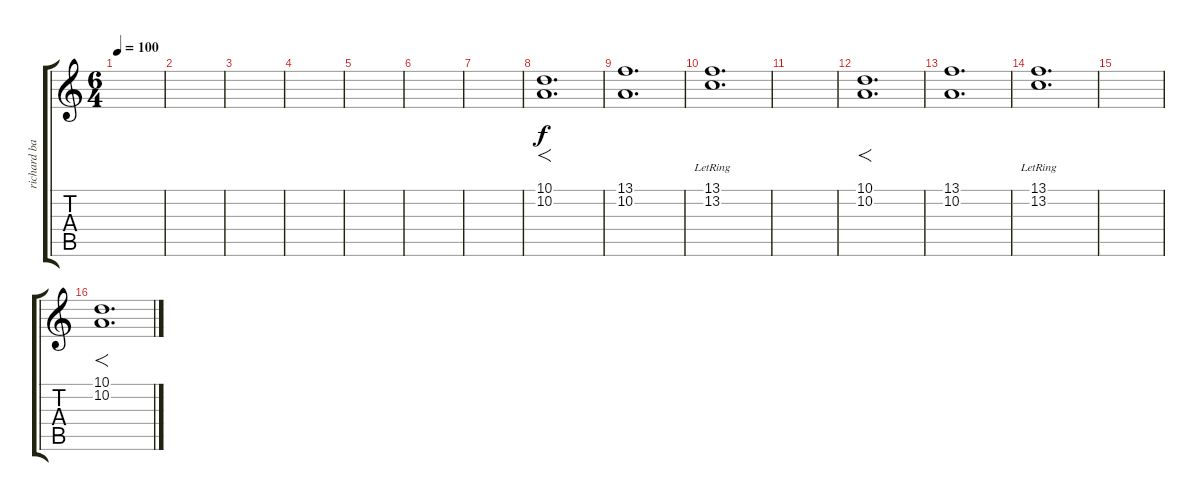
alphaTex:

\track ("richard barieri" "richard ba") {instrument pad2warm bank 1}
\staff {score tabs}
\tuning (E4 B3 G3 D3 A2 E2) {hide}
\ts (6 4)
\tempo 100
\clef g2
\ks c
|
|
|
|
|
|
|
(10.1 10.2).1{f d} |
(13.1 10.2).1{d} |
(13.1{lr} 13.2{lr}).1{d} |
|
(10.1 10.2).1{f d} |
(13.1 10.2).1{d} |
(13.1{lr} 13.2{lr}).1{d} |
|
(10.1 10.2).1{f d}
